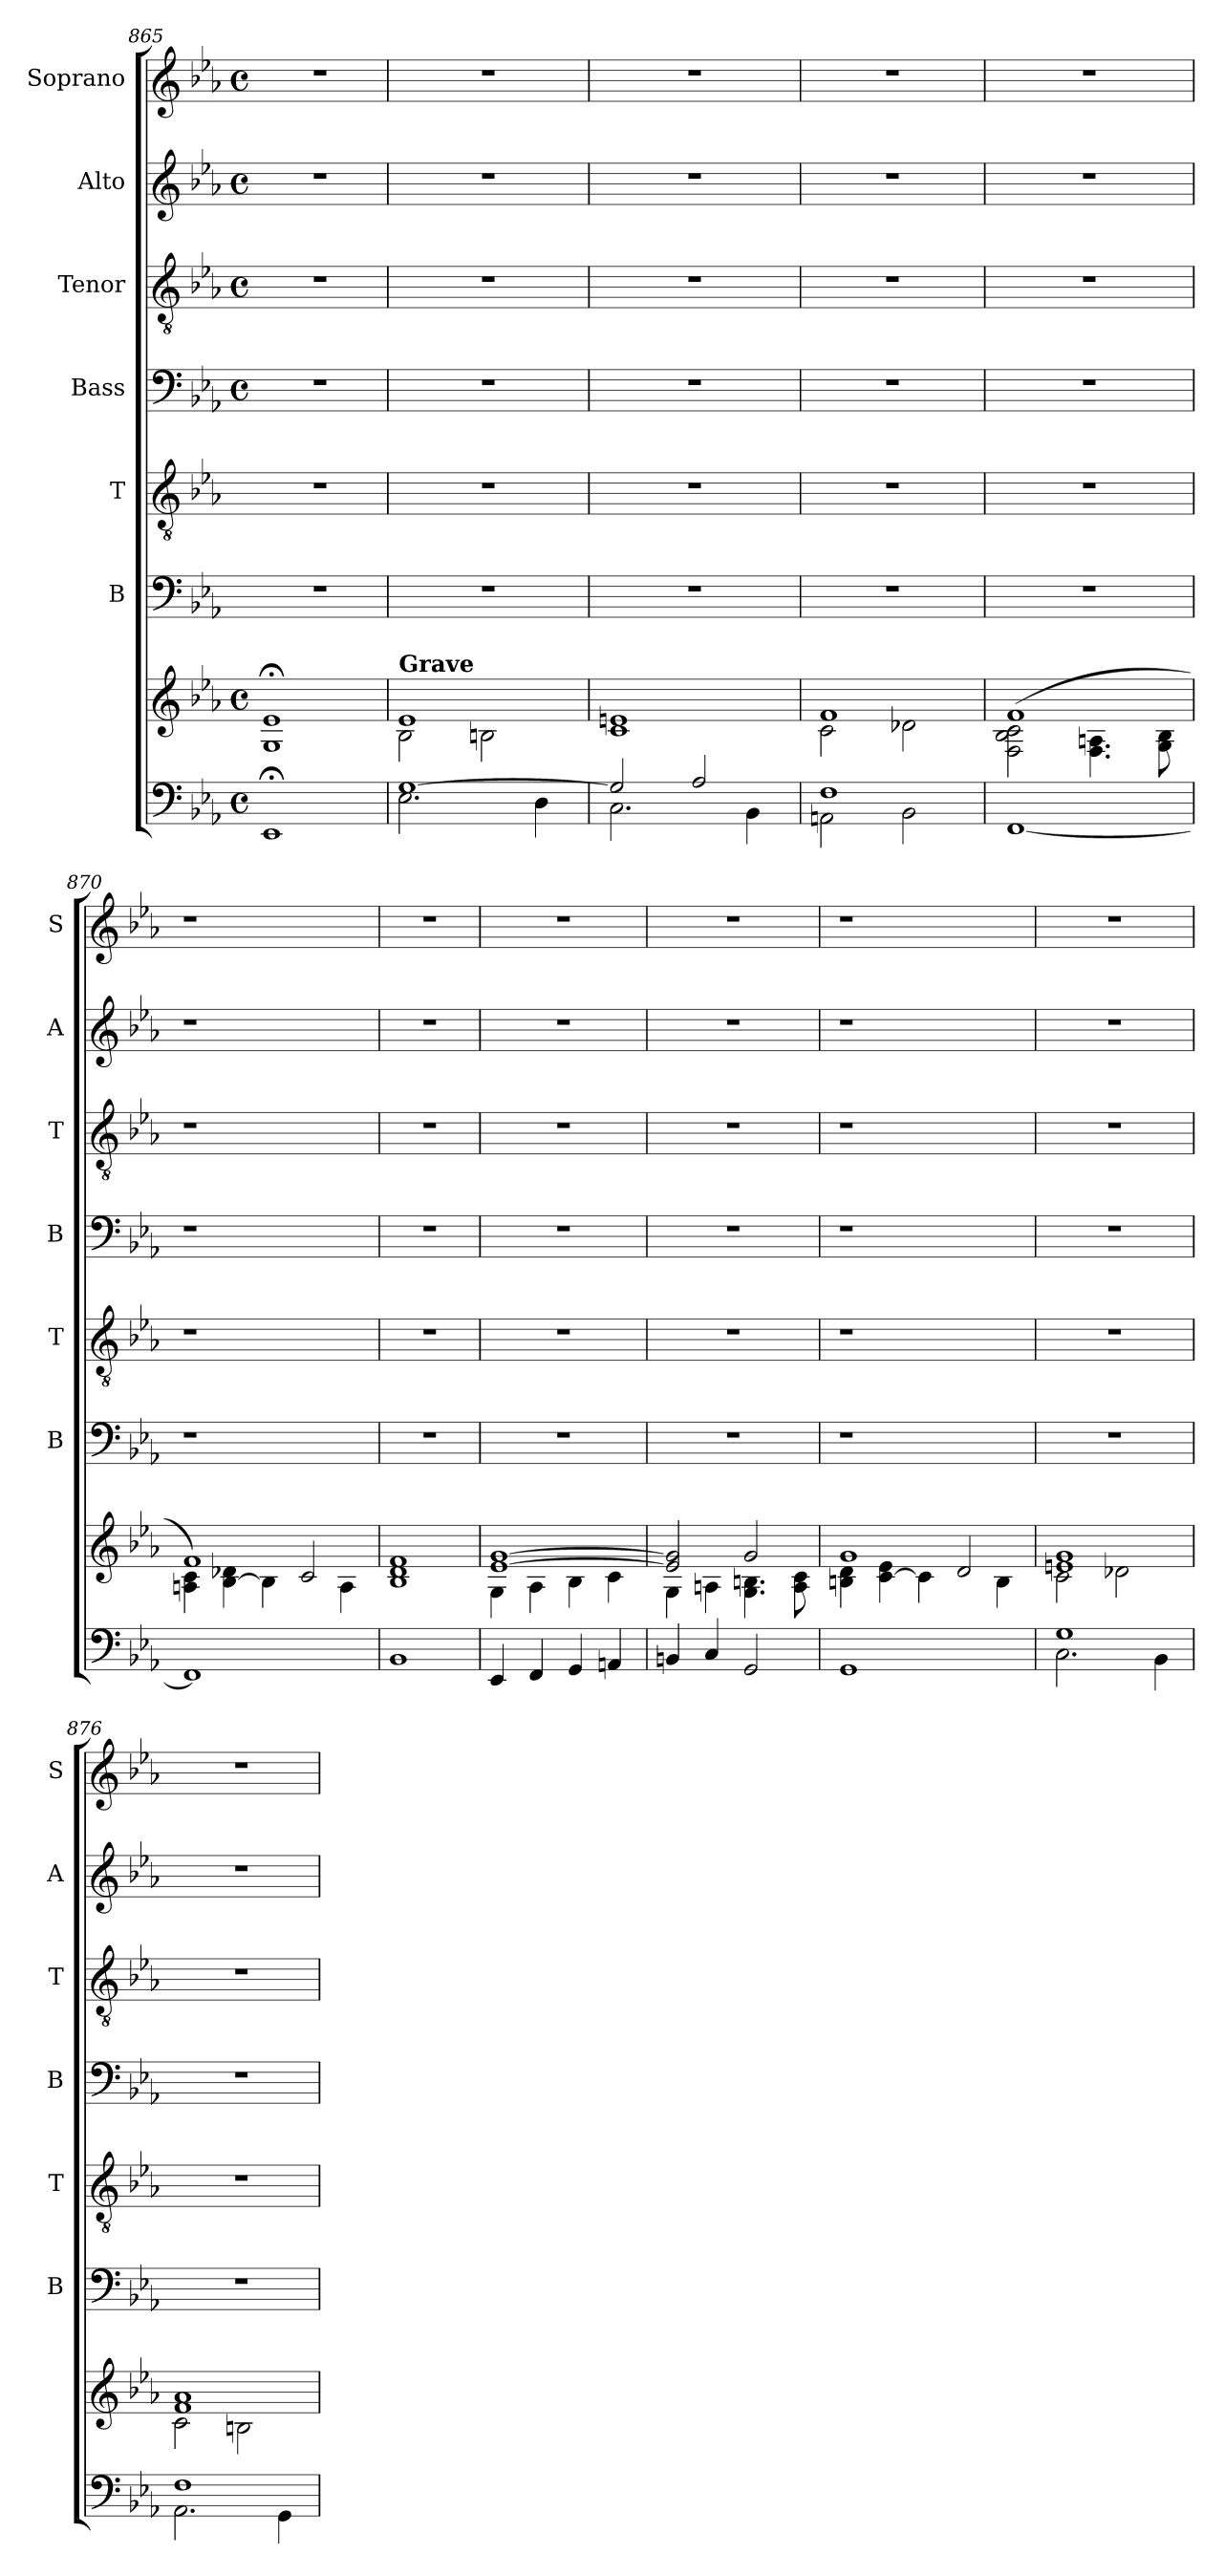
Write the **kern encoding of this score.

**kern	**kern	**kern	**kern	**kern	**kern	**kern	**kern
*part8	*part7	*part6	*part5	*part4	*part3	*part2	*part1
*staff8	*staff7	*staff6	*staff5	*staff4	*staff3	*staff2	*staff1
*	*	*I"B	*I"T	*I"Bass	*I"Tenor	*I"Alto	*I"Soprano
*	*	*I'B	*I'T	*I'B	*I'T	*I'A	*I'S
*clefF4	*clefG2	*clefF4	*clefGv2	*clefF4	*clefGv2	*clefG2	*clefG2
*k[b-e-a-]	*k[b-e-a-]	*k[b-e-a-]	*k[b-e-a-]	*k[b-e-a-]	*k[b-e-a-]	*k[b-e-a-]	*k[b-e-a-]
*E-:	*E-:	*E-:	*E-:	*E-:	*E-:	*E-:	*E-:
*M4/4	*M4/4	*	*	*M4/4	*M4/4	*M4/4	*M4/4
*met(c)	*met(c)	*	*	*met(c)	*met(c)	*met(c)	*met(c)
=865	=865	=865	=865	=865	=865	=865	=865
1EE-;	1G; 1e-;	1r	1r	1r	1r	1r	1r
=866	=866	=866	=866	=866	=866	=866	=866
*^	*^	*	*	*	*	*	*
!	!	!LO:TX:a:B:t=Grave	!	!	!	!	!	!	!
[>1G	2.E-\	1e-	2B-\	1r	1r	1r	1r	1r	1r
.	.	.	2Bn\	.	.	.	.	.	.
.	4D\	.	.	.	.	.	.	.	.
*	*	*v	*v	*	*	*	*	*	*
=867	=867	=867	=867	=867	=867	=867	=867	=867
2G/]	2.C\	1c 1en	1r	1r	1r	1r	1r	1r
2A-/	.	.	.	.	.	.	.	.
.	4BB-\	.	.	.	.	.	.	.
=868	=868	=868	=868	=868	=868	=868	=868	=868
*	*	*^	*	*	*	*	*	*
1F	2AAn\	1f	2c\	1r	1r	1r	1r	1r	1r
.	2BB-\	.	2d-X\	.	.	.	.	.	.
*v	*v	*	*	*	*	*	*	*	*
=869	=869	=869	=869	=869	=869	=869	=869	=869
[<1FF	(>1f	2F\ 2B-\ 2c\	1r	1r	1r	1r	1r	1r
.	.	4.F\ 4.An\	.	.	.	.	.	.
.	.	8G\ 8B-\	.	.	.	.	.	.
!!LO:LB:g=z
=870	=870	=870	=870	=870	=870	=870	=870	=870
1FF]	4An\ 4c\	1f)	1r	1r	1r	1r	1r	1r
.	[<4B-\ 4d-X\	.	.	.	.	.	.	.
.	4B-\]	.	.	.	.	.	.	.
.	2c/	.	.	.	.	.	.	.
4ryy	.	(4A\	4ryy	4ryy	4ryy	4ryy	4ryy	4ryy
*	*v	*v	*	*	*	*	*	*
=871	=871	=871	=871	=871	=871	=871	=871
1BB-	1B- 1d 1f	1r	1r	1r	1r	1r	1r
=872	=872	=872	=872	=872	=872	=872	=872
*	*^	*	*	*	*	*	*
4EE-/	[>1e- [>1g	4G\	1r	1r	1r	1r	1r	1r
4FF/	.	4A-\	.	.	.	.	.	.
4GG/	.	4B-\	.	.	.	.	.	.
4AAn/	.	4c\	.	.	.	.	.	.
=873	=873	=873	=873	=873	=873	=873	=873	=873
4BBn/	2e-/] 2g/]	4G\	1r	1r	1r	1r	1r	1r
4C/	.	4An\	.	.	.	.	.	.
2GG/	2g/	4.G\ 4.Bn\	.	.	.	.	.	.
.	.	8A\ 8c\	.	.	.	.	.	.
=874	=874	=874	=874	=874	=874	=874	=874	=874
1GG	4Bn\ 4d\	1g	1r	1r	1r	1r	1r	1r
.	[<4c\ 4e-\	.	.	.	.	.	.	.
.	4c\]	.	.	.	.	.	.	.
.	2d/	.	.	.	.	.	.	.
4ryy	.	4B\	4ryy	4ryy	4ryy	4ryy	4ryy	4ryy
=875	=875	=875	=875	=875	=875	=875	=875	=875
*^	*	*	*	*	*	*	*	*
1G	2.C\	1en 1g	2c\	1r	1r	1r	1r	1r	1r
.	.	.	2d-X\	.	.	.	.	.	.
.	4BB-\	.	.	.	.	.	.	.	.
!!LO:LB:g=z
=876	=876	=876	=876	=876	=876	=876	=876	=876	=876
1F	2.AA-\	1f 1a-	2c\	1r	1r	1r	1r	1r	1r
.	.	.	2Bn\	.	.	.	.	.	.
.	4GG\	.	.	.	.	.	.	.	.
*v	*v	*	*	*	*	*	*	*	*
*	*v	*v	*	*	*	*	*	*
=	=	=	=	=	=	=	=
*-	*-	*-	*-	*-	*-	*-	*-
